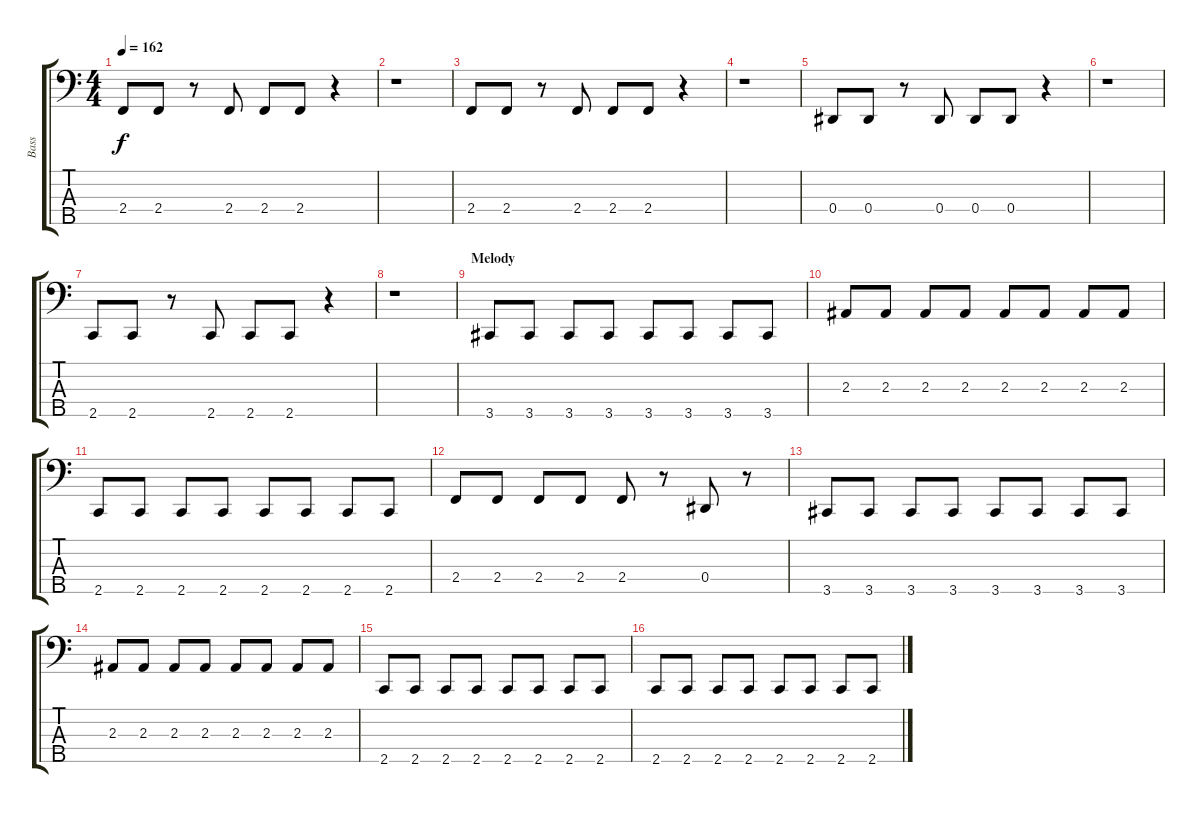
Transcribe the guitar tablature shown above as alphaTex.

\track ("Bass" "Bass") {instrument electricbasspick}
\staff {score tabs}
\tuning (Gb2 Db2 Ab1 Eb1 Bb0) {hide}
\ts (4 4)
\tempo 162
\clef f4
\ks c
2.4.8{dy f} 2.4.8 r.8 2.4.8 2.4.8 2.4.8 r.4 |
r.1 |
2.4.8 2.4.8 r.8 2.4.8 2.4.8 2.4.8 r.4 |
r.1 |
0.4.8 0.4.8 r.8 0.4.8 0.4.8 0.4.8 r.4 |
r.1 |
2.5.8 2.5.8 r.8 2.5.8 2.5.8 2.5.8 r.4 |
r.1 |
\section ("" "Melody")
3.5.8 3.5.8 3.5.8 3.5.8 3.5.8 3.5.8 3.5.8 3.5.8 |
2.3.8 2.3.8 2.3.8 2.3.8 2.3.8 2.3.8 2.3.8 2.3.8 |
2.5.8 2.5.8 2.5.8 2.5.8 2.5.8 2.5.8 2.5.8 2.5.8 |
2.4.8 2.4.8 2.4.8 2.4.8 2.4.8 r.8 0.4.8 r.8 |
3.5.8 3.5.8 3.5.8 3.5.8 3.5.8 3.5.8 3.5.8 3.5.8 |
2.3.8 2.3.8 2.3.8 2.3.8 2.3.8 2.3.8 2.3.8 2.3.8 |
2.5.8 2.5.8 2.5.8 2.5.8 2.5.8 2.5.8 2.5.8 2.5.8 |
2.5.8 2.5.8 2.5.8 2.5.8 2.5.8 2.5.8 2.5.8 2.5.8
